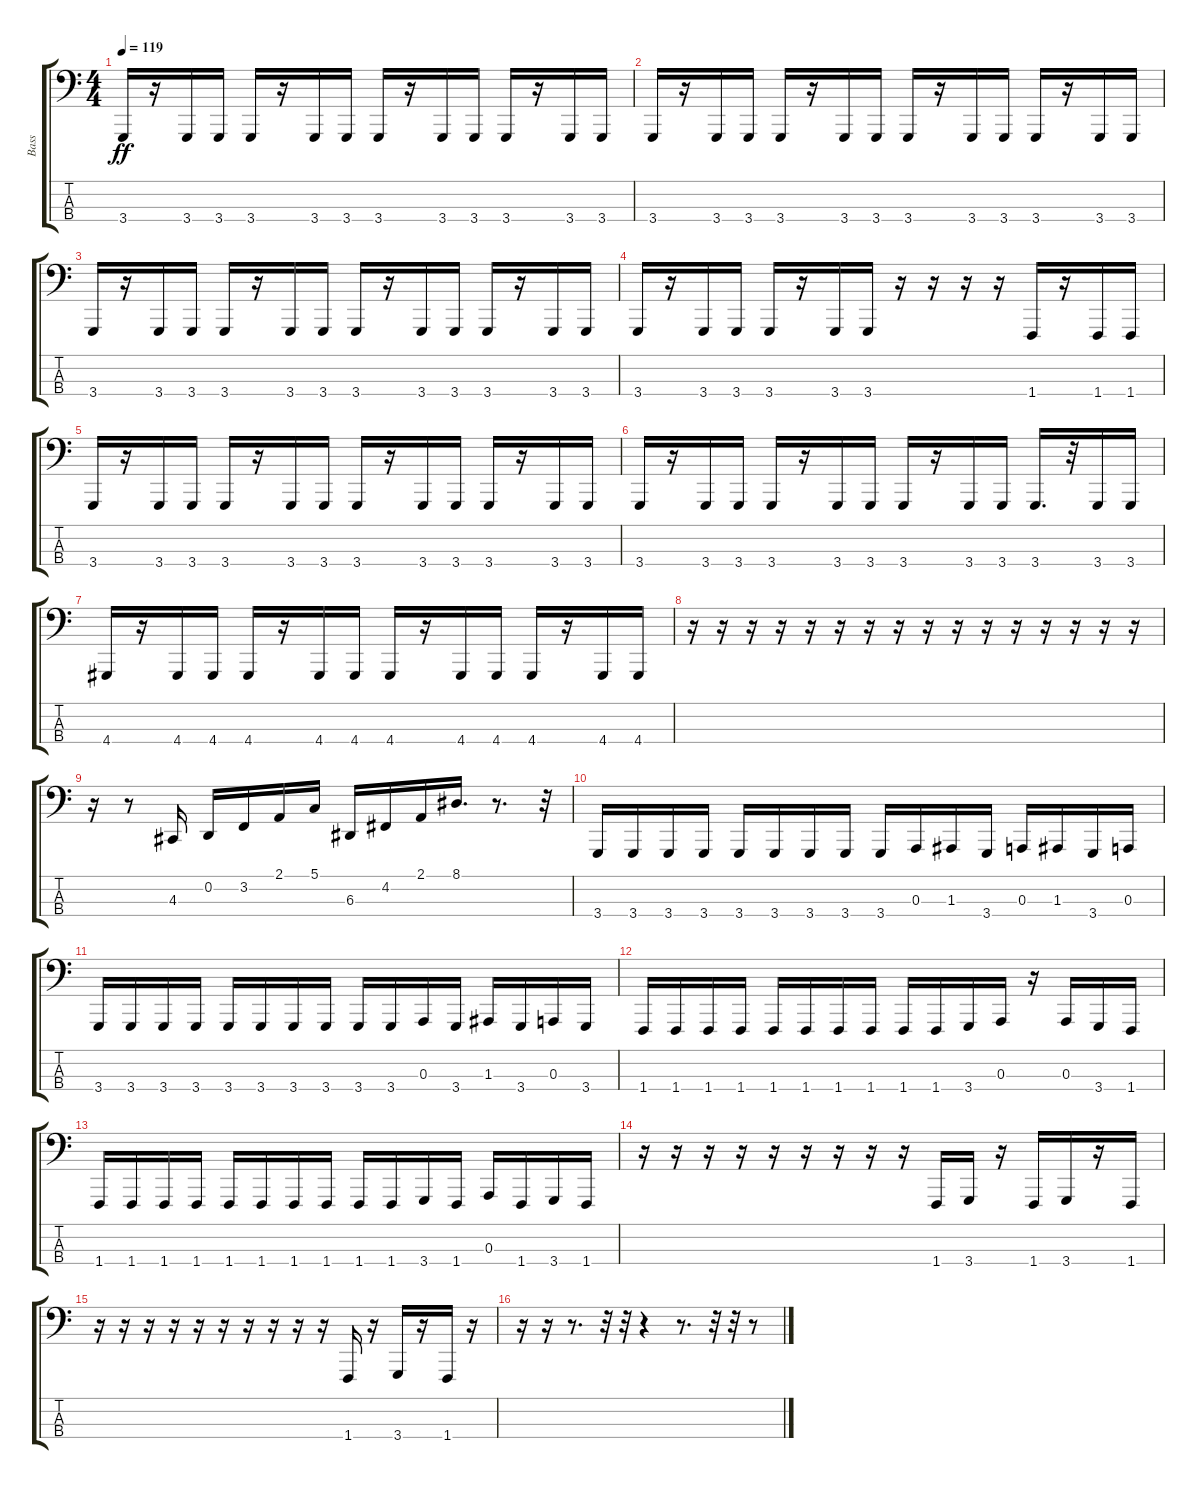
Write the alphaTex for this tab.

\track ("Bass                            " "Bass      ") {instrument fx4atmosphere}
\staff {score tabs}
\tuning (G2 D2 A1 E1) {hide}
\ts (4 4)
\tempo 119
\clef f4
\ks c
3.4.16{dy ff} r.16 3.4.16 3.4.16 3.4.16 r.16 3.4.16 3.4.16 3.4.16 r.16 3.4.16 3.4.16 3.4.16 r.16 3.4.16 3.4.16 |
3.4.16 r.16 3.4.16 3.4.16 3.4.16 r.16 3.4.16 3.4.16 3.4.16 r.16 3.4.16 3.4.16 3.4.16 r.16 3.4.16 3.4.16 |
3.4.16 r.16 3.4.16 3.4.16 3.4.16 r.16 3.4.16 3.4.16 3.4.16 r.16 3.4.16 3.4.16 3.4.16 r.16 3.4.16 3.4.16 |
3.4.16 r.16 3.4.16 3.4.16 3.4.16 r.16 3.4.16 3.4.16 r.16 r.16 r.16 r.16 1.4.16 r.16 1.4.16 1.4.16 |
3.4.16 r.16 3.4.16 3.4.16 3.4.16 r.16 3.4.16 3.4.16 3.4.16 r.16 3.4.16 3.4.16 3.4.16 r.16 3.4.16 3.4.16 |
3.4.16 r.16 3.4.16 3.4.16 3.4.16 r.16 3.4.16 3.4.16 3.4.16 r.16 3.4.16 3.4.16 3.4.16{d} r.32 3.4.16 3.4.16 |
4.4.16 r.16 4.4.16 4.4.16 4.4.16 r.16 4.4.16 4.4.16 4.4.16 r.16 4.4.16 4.4.16 4.4.16 r.16 4.4.16 4.4.16 |
r.16 r.16 r.16 r.16 r.16 r.16 r.16 r.16 r.16 r.16 r.16 r.16 r.16 r.16 r.16 r.16 |
r.16 r.8 4.3.16 0.2.16 3.2.16 2.1.16 5.1.16 6.3.16 4.2.16 2.1.16 8.1.16{d} r.8{d} r.32 |
3.4.16{instrument fx4atmosphere} 3.4.16 3.4.16 3.4.16 3.4.16 3.4.16 3.4.16 3.4.16 3.4.16 0.3.16 1.3.16 3.4.16 0.3.16 1.3.16 3.4.16 0.3.16 |
3.4.16 3.4.16 3.4.16 3.4.16 3.4.16 3.4.16 3.4.16 3.4.16 3.4.16 3.4.16 0.3.16 3.4.16 1.3.16 3.4.16 0.3.16 3.4.16 |
1.4.16 1.4.16 1.4.16 1.4.16 1.4.16 1.4.16 1.4.16 1.4.16 1.4.16 1.4.16 3.4.16 0.3.16 r.16 0.3.16 3.4.16 1.4.16 |
1.4.16 1.4.16 1.4.16 1.4.16 1.4.16 1.4.16 1.4.16 1.4.16 1.4.16 1.4.16 3.4.16 1.4.16 0.3.16 1.4.16 3.4.16 1.4.16 |
r.16 r.16 r.16 r.16 r.16 r.16 r.16 r.16 r.16 1.4.16 3.4.16 r.16 1.4.16 3.4.16 r.16 1.4.16 |
r.16 r.16 r.16 r.16 r.16 r.16 r.16 r.16 r.16 r.16 1.4.16 r.16 3.4.16 r.16 1.4.16 r.16 |
r.16 r.16 r.8{d} r.32 r.32 r.4 r.8{d} r.32 r.32 r.8
